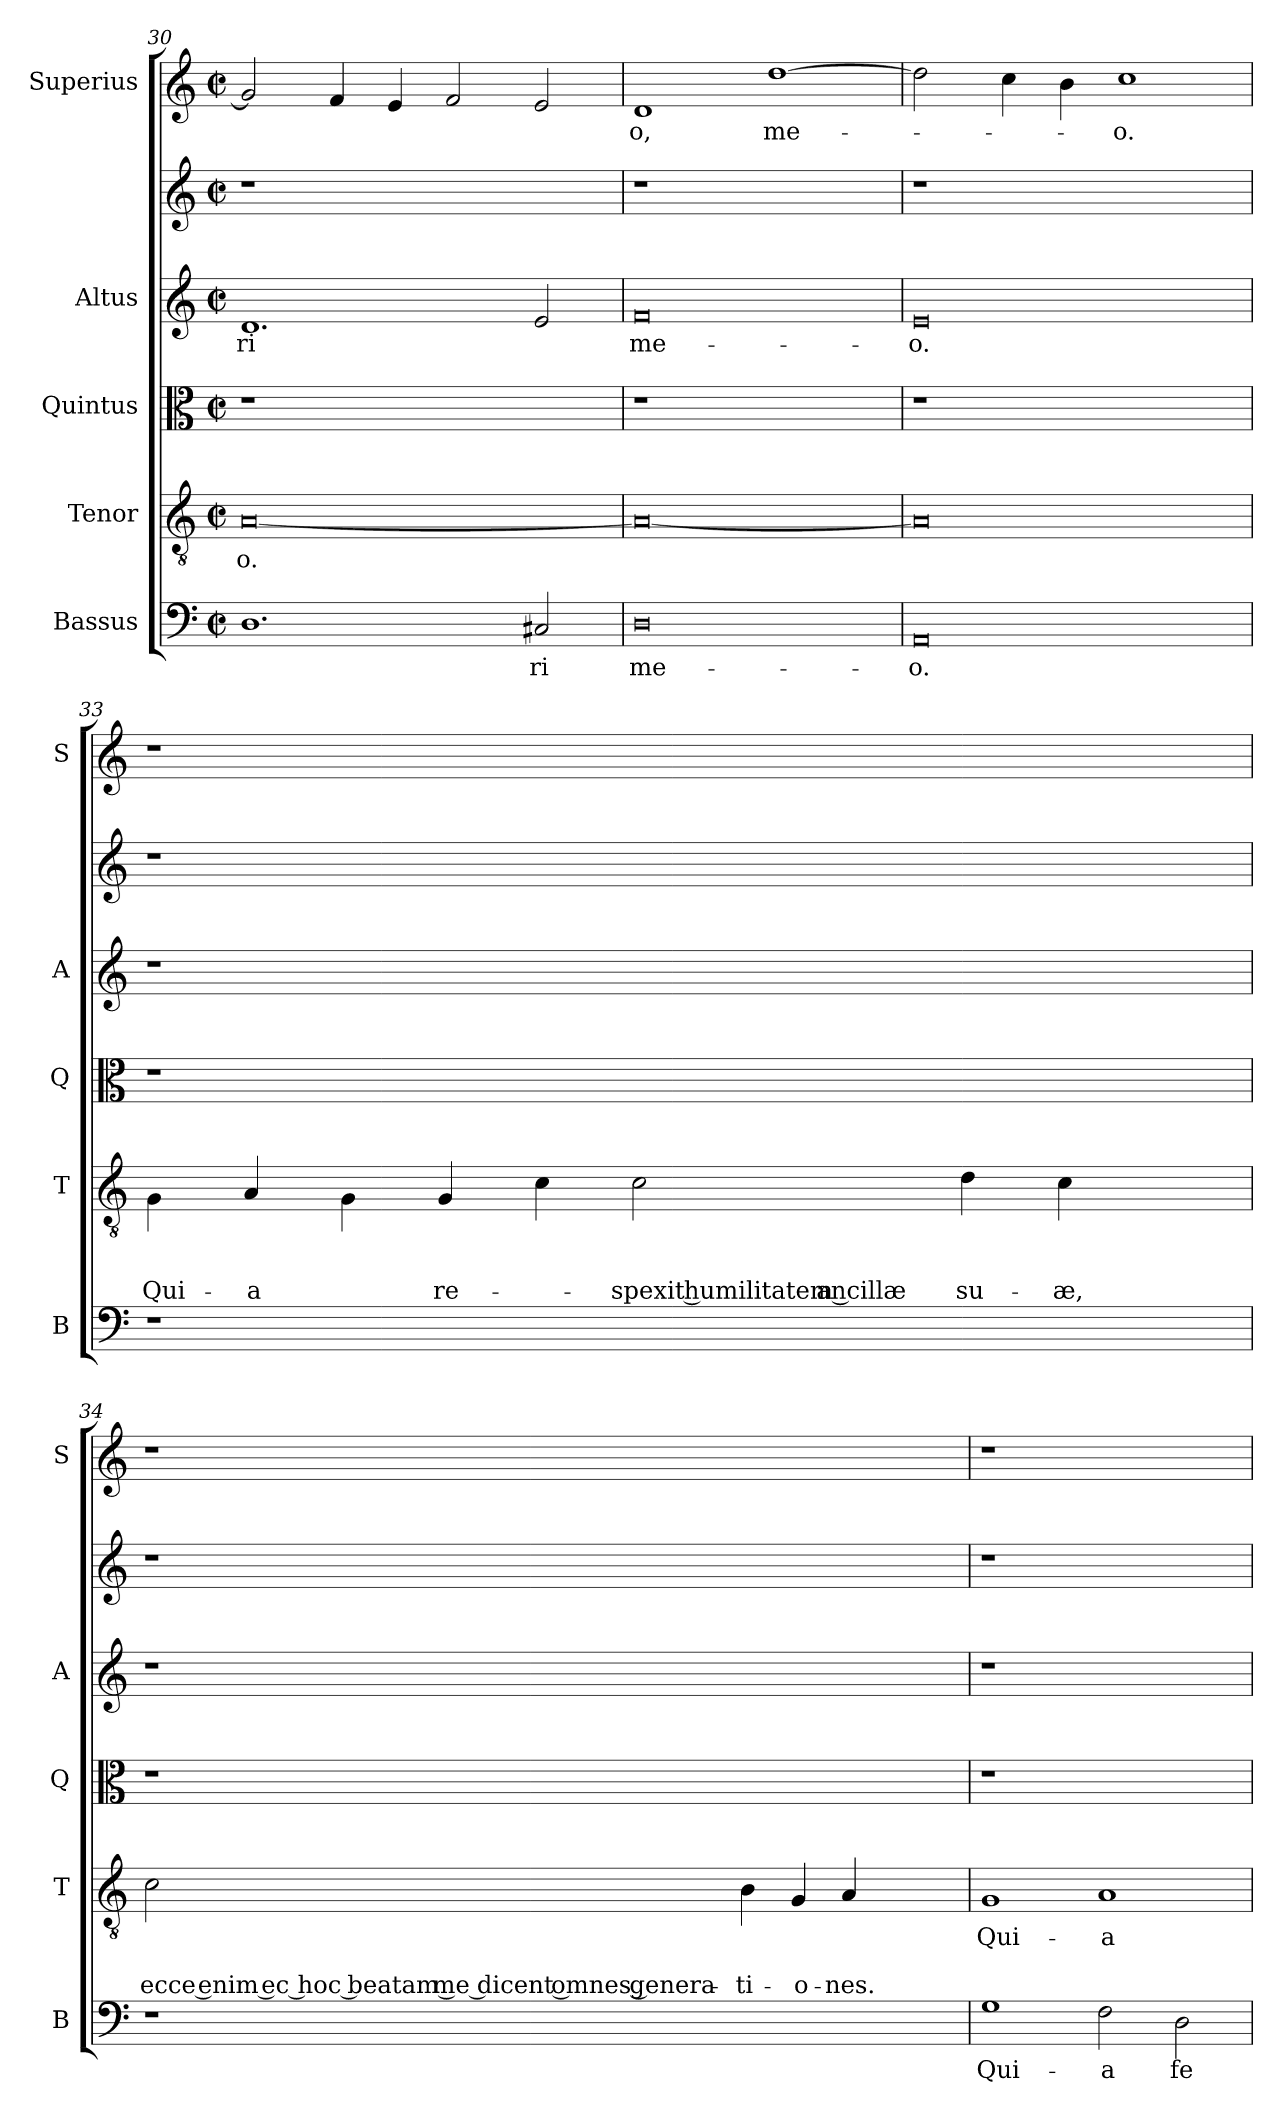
**kern	**text	**kern	**text	**text	**text	**kern	**kern	**text	**kern	**kern	**text
*part6	*part6	*part5	*part5	*part5	*part5	*part4	*part3	*part3	*part2	*part1	*part1
*staff6	*staff6	*staff5	*staff5	*staff5	*staff5	*staff4	*staff3	*staff3	*staff2	*staff1	*staff1
*I"Bassus	*	*I"Tenor	*	*	*	*I"Quintus	*I"Altus	*	*	*I"Superius	*
*I'B	*	*I'T	*	*	*	*I'Q	*I'A	*	*	*I'S	*
*clefF4	*	*clefGv2	*	*	*	*clefC3	*clefG2	*	*clefG2	*clefG2	*
*k[]	*	*k[]	*	*	*	*k[]	*k[]	*	*k[]	*k[]	*
*C:	*	*C:	*	*	*	*C:	*C:	*	*C:	*C:	*
*M2/2	*	*M2/2	*	*	*	*M2/2	*M2/2	*	*M2/2	*M2/2	*
*met(c|)	*	*met(c|)	*	*	*	*met(c|)	*met(c|)	*	*met(c|)	*met(c|)	*
=30	=30	=30	=30	=30	=30	=30	=30	=30	=30	=30	=30
!	!	!	!LO:LY:b	!	!	!	!	!LO:LY:b	!	!	!
1.D	.	[0A	-o.	.	.	1r	1.d	-ri	1r	2g/]	.
.	.	.	.	.	.	.	.	.	.	4f/	.
.	.	.	.	.	.	.	.	.	.	4e/	.
.	.	.	.	.	.	1ryy	.	.	1ryy	2f/	.
!	!LO:LY:b	!	!	!	!	!	!	!	!	!	!
2C#X/	-ri	.	.	.	.	.	2e/	.	.	2e/	.
=31	=31	=31	=31	=31	=31	=31	=31	=31	=31	=31	=31
!	!LO:LY:b	!	!	!	!	!	!	!LO:LY:b	!	!	!LO:LY:b
0D	me-	0A_	.	.	.	1r	0f	me-	1r	1d	-o,
!	!	!	!	!	!	!	!	!	!	!	!LO:LY:b
.	.	.	.	.	.	1ryy	.	.	1ryy	[1dd	me-
=32	=32	=32	=32	=32	=32	=32	=32	=32	=32	=32	=32
!	!LO:LY:b	!	!	!	!	!	!	!LO:LY:b	!	!	!
0AA	-o.	0A]	.	.	.	1r	0e	-o.	1r	2dd\]	.
.	.	.	.	.	.	.	.	.	.	4cc\	.
.	.	.	.	.	.	.	.	.	.	4b\	.
!	!	!	!	!	!	!	!	!	!	!	!LO:LY:b
.	.	.	.	.	.	1ryy	.	.	1ryy	1cc	-o.
!!LO:LB:g=z
=33	=33	=33	=33	=33	=33	=33	=33	=33	=33	=33	=33
!	!	!LO:N:head=solid	!	!	!LO:LY:b	!	!	!	!	!	!
1r	.	4G\	.	.	Qui-	1r	1r	.	1r	1r	.
!	!	!LO:N:head=solid	!	!	!LO:LY:b	!	!	!	!	!	!
.	.	4A/	.	.	-a	.	.	.	.	.	.
!	!	!LO:N:head=solid	!	!	!	!	!	!	!	!	!
.	.	4G\	.	.	.	.	.	.	.	.	.
!	!	!LO:N:head=solid	!	!	!LO:LY:b	!	!	!	!	!	!
.	.	4G/	.	.	re-	.	.	.	.	.	.
!	!	!LO:N:head=solid	!	!	!	!	!	!	!	!	!
1.ryy	.	4c\	.	.	.	1.ryy	1.ryy	.	1.ryy	1.ryy	.
!	!	!LO:N:head=open	!	!	!LO:LY:b	!	!	!	!	!	!
.	.	2c\	.	.	-spexit humilitatem ancillæ	.	.	.	.	.	.
!	!	!LO:N:head=solid	!	!	!LO:LY:b	!	!	!	!	!	!
.	.	4d\	.	.	su-	.	.	.	.	.	.
!	!	!LO:N:head=solid	!	!	!LO:LY:b	!	!	!	!	!	!
.	.	4c\	.	.	-æ,	.	.	.	.	.	.
.	.	4ryy	.	.	.	.	.	.	.	.	.
=34	=34	=34	=34	=34	=34	=34	=34	=34	=34	=34	=34
!	!	!LO:N:head=open	!	!	!LO:LY:b	!	!	!	!	!	!
1r	.	4c\	.	.	ecce enim ec hoc beatam me dicent omnes genera-	1r	1r	.	1r	1r	.
!	!	!LO:N:head=solid	!	!	!LO:LY:b	!	!	!	!	!	!
.	.	4B\	.	.	-ti-	.	.	.	.	.	.
!	!	!LO:N:head=solid	!	!	!LO:LY:b	!	!	!	!	!	!
.	.	4G/	.	.	-o-	.	.	.	.	.	.
!	!	!LO:N:head=solid	!	!	!LO:LY:b	!	!	!	!	!	!
.	.	4A/	.	.	-nes.	.	.	.	.	.	.
2ryy	.	2ryy	.	.	.	2ryy	2ryy	.	2ryy	2ryy	.
!!LO:PB:g=z
=35	=35	=35	=35	=35	=35	=35	=35	=35	=35	=35	=35
!	!LO:LY:b	!	!LO:LY:b	!	!	!	!	!	!	!	!
1G	Qui-	1G	Qui-	.	.	1r	1r	.	1r	1r	.
!	!LO:LY:b	!	!LO:LY:b	!	!	!	!	!	!	!	!
2F\	-a	1A	-a	.	.	1ryy	1ryy	.	1ryy	1ryy	.
!	!LO:LY:b	!	!	!	!	!	!	!	!	!	!
2D\	fe-	.	.	.	.	.	.	.	.	.	.
=	=	=	=	=	=	=	=	=	=	=	=
*-	*-	*-	*-	*-	*-	*-	*-	*-	*-	*-	*-
